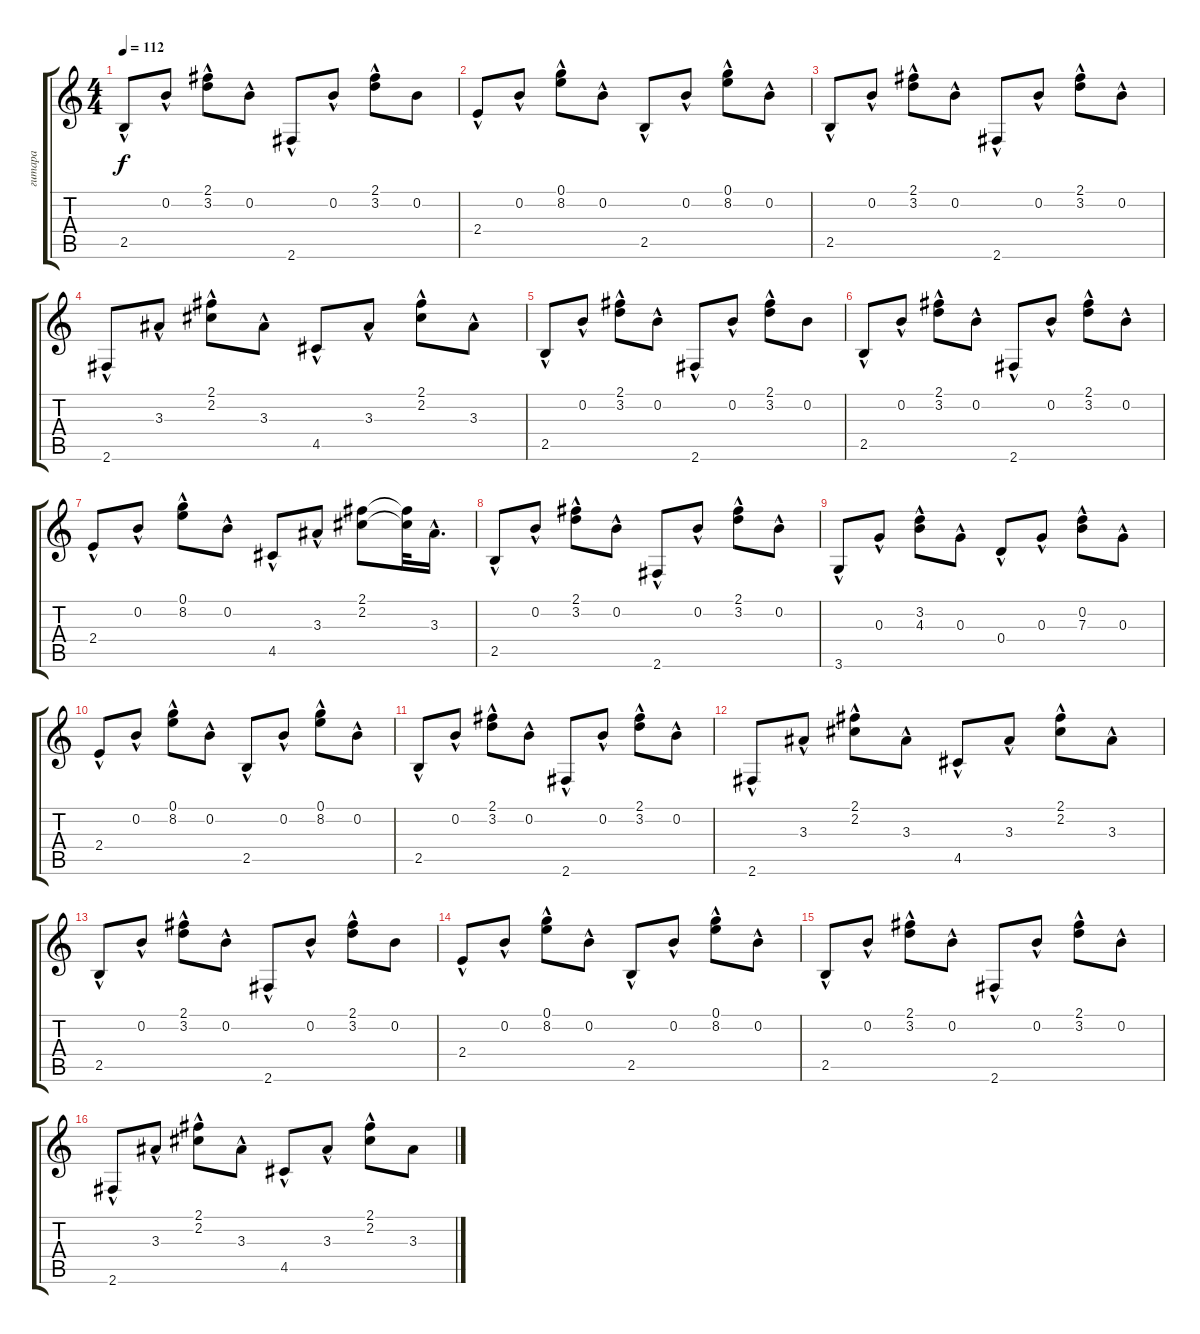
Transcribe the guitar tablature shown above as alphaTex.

\track ("гитара" "гитара") {instrument acousticguitarsteel}
\staff {score tabs}
\tuning (E4 B3 G3 D3 A2 E2) {hide}
\ts (4 4)
\tempo 112
\clef g2
\ks c
2.5{hac}.8{dy f} 0.2{hac}.8 (2.1{hac} 3.2{hac}).8 0.2{hac}.8 2.6{hac}.8 0.2{hac}.8 (2.1{hac} 3.2{hac}).8 0.2.8 |
2.4{hac}.8 0.2{hac}.8 (0.1{hac} 8.2{hac}).8 0.2{hac}.8 2.5{hac}.8 0.2{hac}.8 (0.1{hac} 8.2{hac}).8 0.2{hac}.8 |
2.5{hac}.8 0.2{hac}.8 (2.1{hac} 3.2{hac}).8 0.2{hac}.8 2.6{hac}.8 0.2{hac}.8 (2.1{hac} 3.2{hac}).8 0.2{hac}.8 |
2.6{hac}.8 3.3{hac}.8 (2.1{hac} 2.2{hac}).8 3.3{hac}.8 4.5{hac}.8 3.3{hac}.8 (2.1{hac} 2.2{hac}).8 3.3{hac}.8 |
2.5{hac}.8 0.2{hac}.8 (2.1{hac} 3.2{hac}).8 0.2{hac}.8 2.6{hac}.8 0.2{hac}.8 (2.1{hac} 3.2{hac}).8 0.2.8 |
2.5{hac}.8 0.2{hac}.8 (2.1{hac} 3.2{hac}).8 0.2{hac}.8 2.6{hac}.8 0.2{hac}.8 (2.1{hac} 3.2{hac}).8 0.2{hac}.8 |
2.4{hac}.8 0.2{hac}.8 (0.1{hac} 8.2{hac}).8 0.2{hac}.8 4.5{hac}.8 3.3{hac}.8 (2.1 2.2).8 (2.1{t} 2.2{t}).32 3.3{hac}.16{d} |
2.5{hac}.8 0.2{hac}.8 (2.1{hac} 3.2{hac}).8 0.2{hac}.8 2.6{hac}.8 0.2{hac}.8 (2.1{hac} 3.2{hac}).8 0.2{hac}.8 |
3.6{hac}.8 0.3{hac}.8 (3.2{hac} 4.3{hac}).8 0.3{hac}.8 0.4{hac}.8 0.3{hac}.8 (0.2{hac} 7.3{hac}).8 0.3{hac}.8 |
2.4{hac}.8 0.2{hac}.8 (0.1{hac} 8.2{hac}).8 0.2{hac}.8 2.5{hac}.8 0.2{hac}.8 (0.1{hac} 8.2{hac}).8 0.2{hac}.8 |
2.5{hac}.8 0.2{hac}.8 (2.1{hac} 3.2{hac}).8 0.2{hac}.8 2.6{hac}.8 0.2{hac}.8 (2.1{hac} 3.2{hac}).8 0.2{hac}.8 |
2.6{hac}.8 3.3{hac}.8 (2.1{hac} 2.2{hac}).8 3.3{hac}.8 4.5{hac}.8 3.3{hac}.8 (2.1{hac} 2.2{hac}).8 3.3{hac}.8 |
2.5{hac}.8 0.2{hac}.8 (2.1{hac} 3.2{hac}).8 0.2{hac}.8 2.6{hac}.8 0.2{hac}.8 (2.1{hac} 3.2{hac}).8 0.2.8 |
2.4{hac}.8 0.2{hac}.8 (0.1{hac} 8.2{hac}).8 0.2{hac}.8 2.5{hac}.8 0.2{hac}.8 (0.1{hac} 8.2{hac}).8 0.2{hac}.8 |
2.5{hac}.8 0.2{hac}.8 (2.1{hac} 3.2{hac}).8 0.2{hac}.8 2.6{hac}.8 0.2{hac}.8 (2.1{hac} 3.2{hac}).8 0.2{hac}.8 |
2.6{hac}.8 3.3{hac}.8 (2.1{hac} 2.2{hac}).8 3.3{hac}.8 4.5{hac}.8 3.3{hac}.8 (2.1{hac} 2.2{hac}).8 3.3.8
